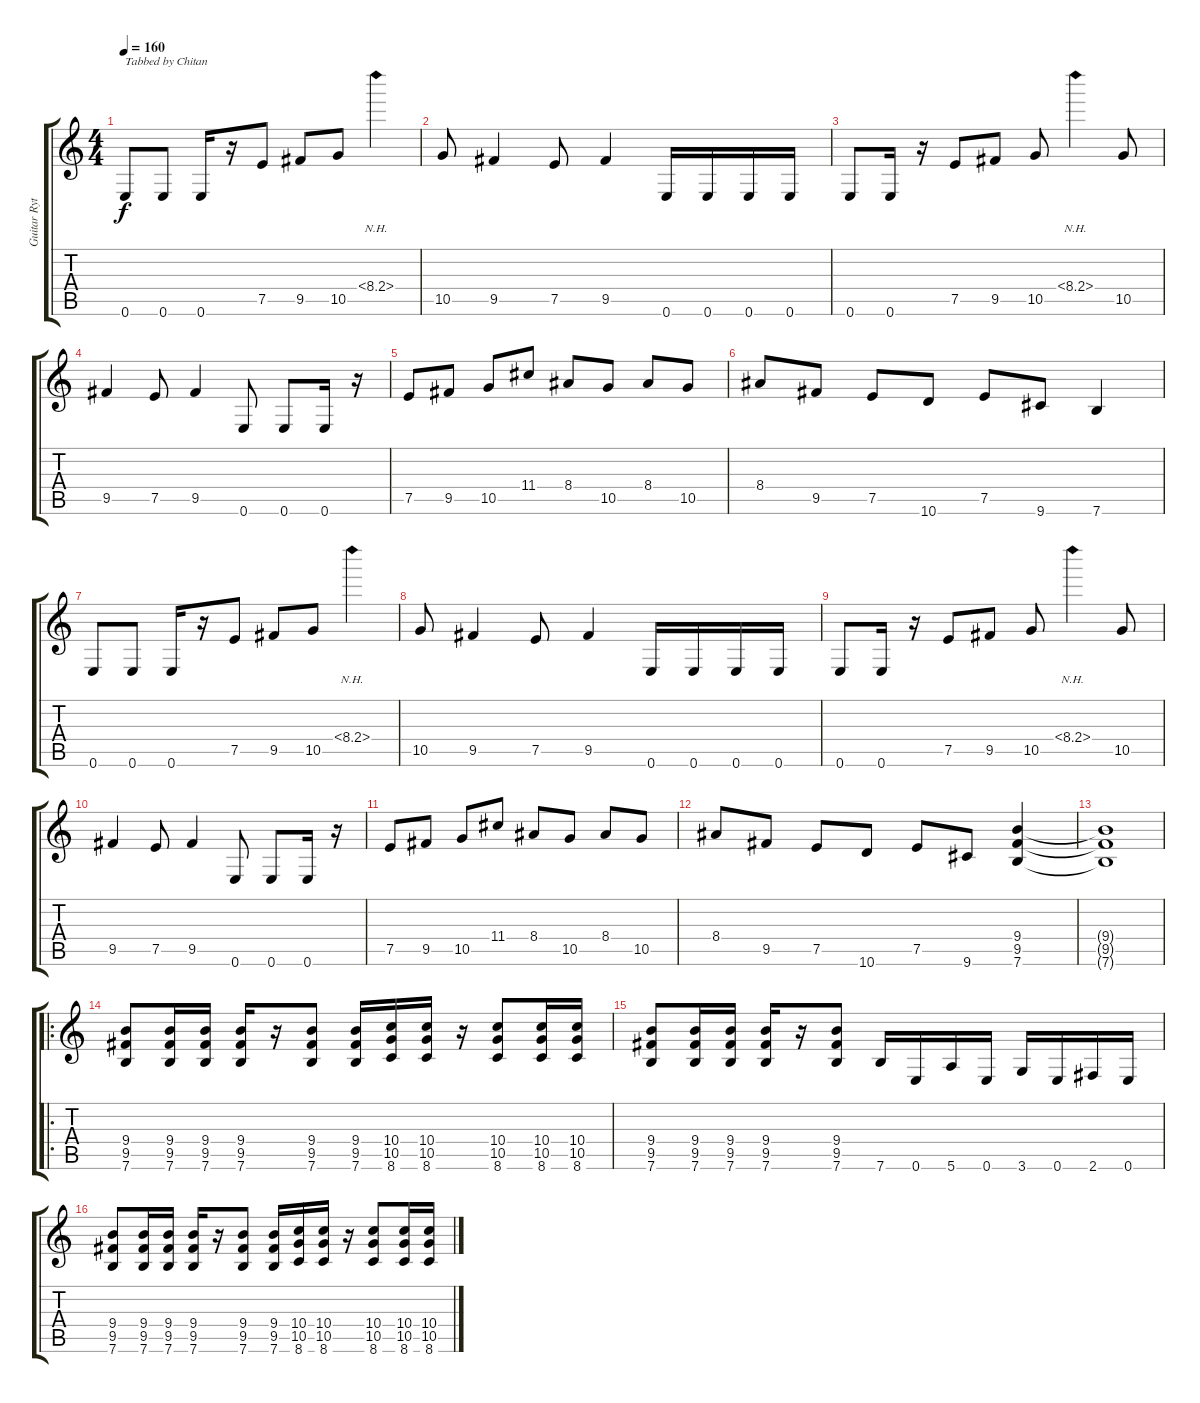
\track ("Guitar Rythm" "Guitar Ryt") {instrument distortionguitar}
\staff {score tabs}
\tuning (E4 B3 G3 D3 A2 E2) {hide}
\ts (4 4)
\tempo 160
\clef g2
\ks c
0.6.8{txt "Tabbed by Chitan" dy f instrument distortionguitar} 0.6.8 0.6.16 r.16 7.5.8 9.5.8 10.5.8 8.4{nh}.4 |
10.5.8 9.5.4 7.5.8 9.5.4 0.6.16 0.6.16 0.6.16 0.6.16 |
0.6.8 0.6.16 r.16 7.5.8 9.5.8 10.5.8 8.4{nh}.4 10.5.8 |
9.5.4 7.5.8 9.5.4 0.6.8 0.6.8 0.6.16 r.16 |
7.5.8 9.5.8 10.5.8 11.4.8 8.4.8 10.5.8 8.4.8 10.5.8 |
8.4.8 9.5.8 7.5.8 10.6.8 7.5.8 9.6.8 7.6.4 |
0.6.8 0.6.8 0.6.16 r.16 7.5.8 9.5.8 10.5.8 8.4{nh}.4 |
10.5.8 9.5.4 7.5.8 9.5.4 0.6.16 0.6.16 0.6.16 0.6.16 |
0.6.8 0.6.16 r.16 7.5.8 9.5.8 10.5.8 8.4{nh}.4 10.5.8 |
9.5.4 7.5.8 9.5.4 0.6.8 0.6.8 0.6.16 r.16 |
7.5.8 9.5.8 10.5.8 11.4.8 8.4.8 10.5.8 8.4.8 10.5.8 |
8.4.8 9.5.8 7.5.8 10.6.8 7.5.8 9.6.8 (9.4 9.5 7.6).4 |
(9.4{t} 9.5{t} 7.6{t}).1 |
\ro
(9.4 9.5 7.6).8 (9.4 9.5 7.6).16 (9.4 9.5 7.6).16 (9.4 9.5 7.6).16 r.16 (9.4 9.5 7.6).8 (9.4 9.5 7.6).16 (10.4 10.5 8.6).16 (10.4 10.5 8.6).16 r.16 (10.4 10.5 8.6).8 (10.4 10.5 8.6).16 (10.4 10.5 8.6).16 |
(9.4 9.5 7.6).8 (9.4 9.5 7.6).16 (9.4 9.5 7.6).16 (9.4 9.5 7.6).16 r.16 (9.4 9.5 7.6).8 7.6.16 0.6.16 5.6.16 0.6.16 3.6.16 0.6.16 2.6.16 0.6.16 |
(9.4 9.5 7.6).8 (9.4 9.5 7.6).16 (9.4 9.5 7.6).16 (9.4 9.5 7.6).16 r.16 (9.4 9.5 7.6).8 (9.4 9.5 7.6).16 (10.4 10.5 8.6).16 (10.4 10.5 8.6).16 r.16 (10.4 10.5 8.6).8 (10.4 10.5 8.6).16 (10.4 10.5 8.6).16
